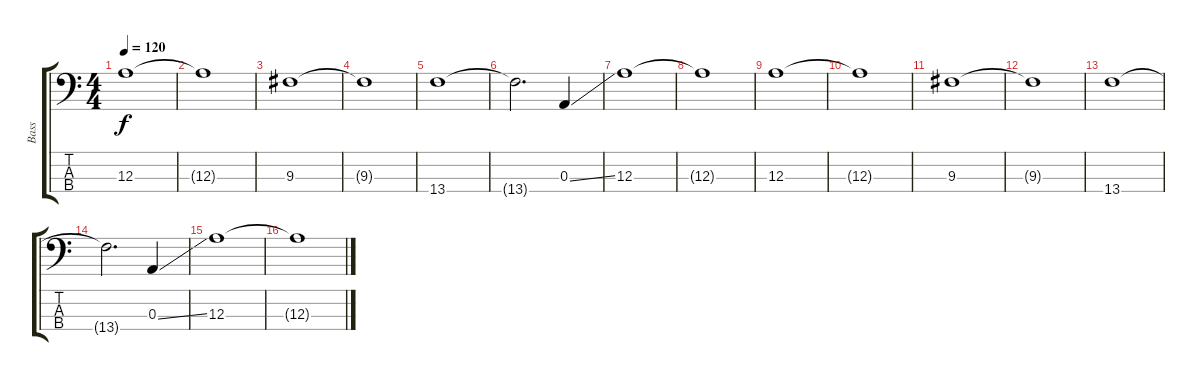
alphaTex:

\track ("Bass" "Bass") {instrument electricbasspick}
\staff {score tabs}
\tuning (G2 D2 A1 E1) {hide}
\ts (4 4)
\tempo 120
\clef f4
\ks c
12.3.1{dy f} |
12.3{t}.1 |
9.3.1 |
9.3{t}.1 |
13.4.1 |
13.4{t}.2{d} 0.3{ss}.4 |
12.3.1 |
12.3{t}.1 |
12.3.1 |
12.3{t}.1 |
9.3.1 |
9.3{t}.1 |
13.4.1 |
13.4{t}.2{d} 0.3{ss}.4 |
12.3.1 |
12.3{t}.1
